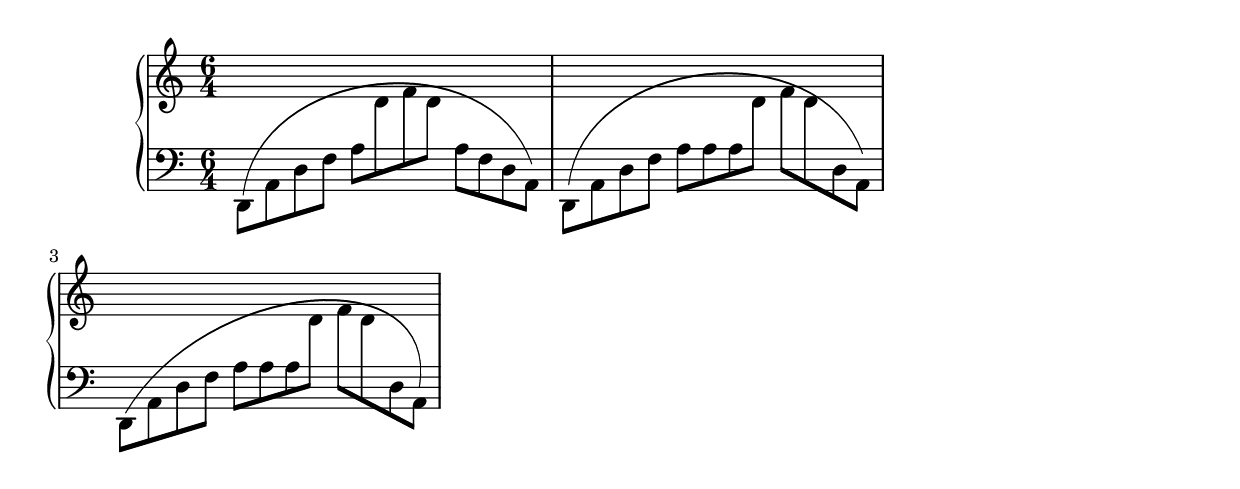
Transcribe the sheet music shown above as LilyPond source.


\version "2.4.0"

\header {

    texidoc="
Extreme slurs are scaled to fit the pattern, but only  symmetrically.
Asymmetric slurs are created by setting @code{excentricity}."

}
\layout {
    raggedright = ##t
}

baseWalk =  \relative c {
    \time 6/4
    \stemDown
    \slurUp
    d,8[( a' d f] a[ d f d] a[ f d  a)]
    d,8[( a' d f] a[ a a d] f[ d d,  a)]
    \once\override Slur #'excentricity = #6.0
    d,8[( a' d f] a[ a a d] f[ d d,  a)]
}

\context PianoStaff 
    \autochange \baseWalk


